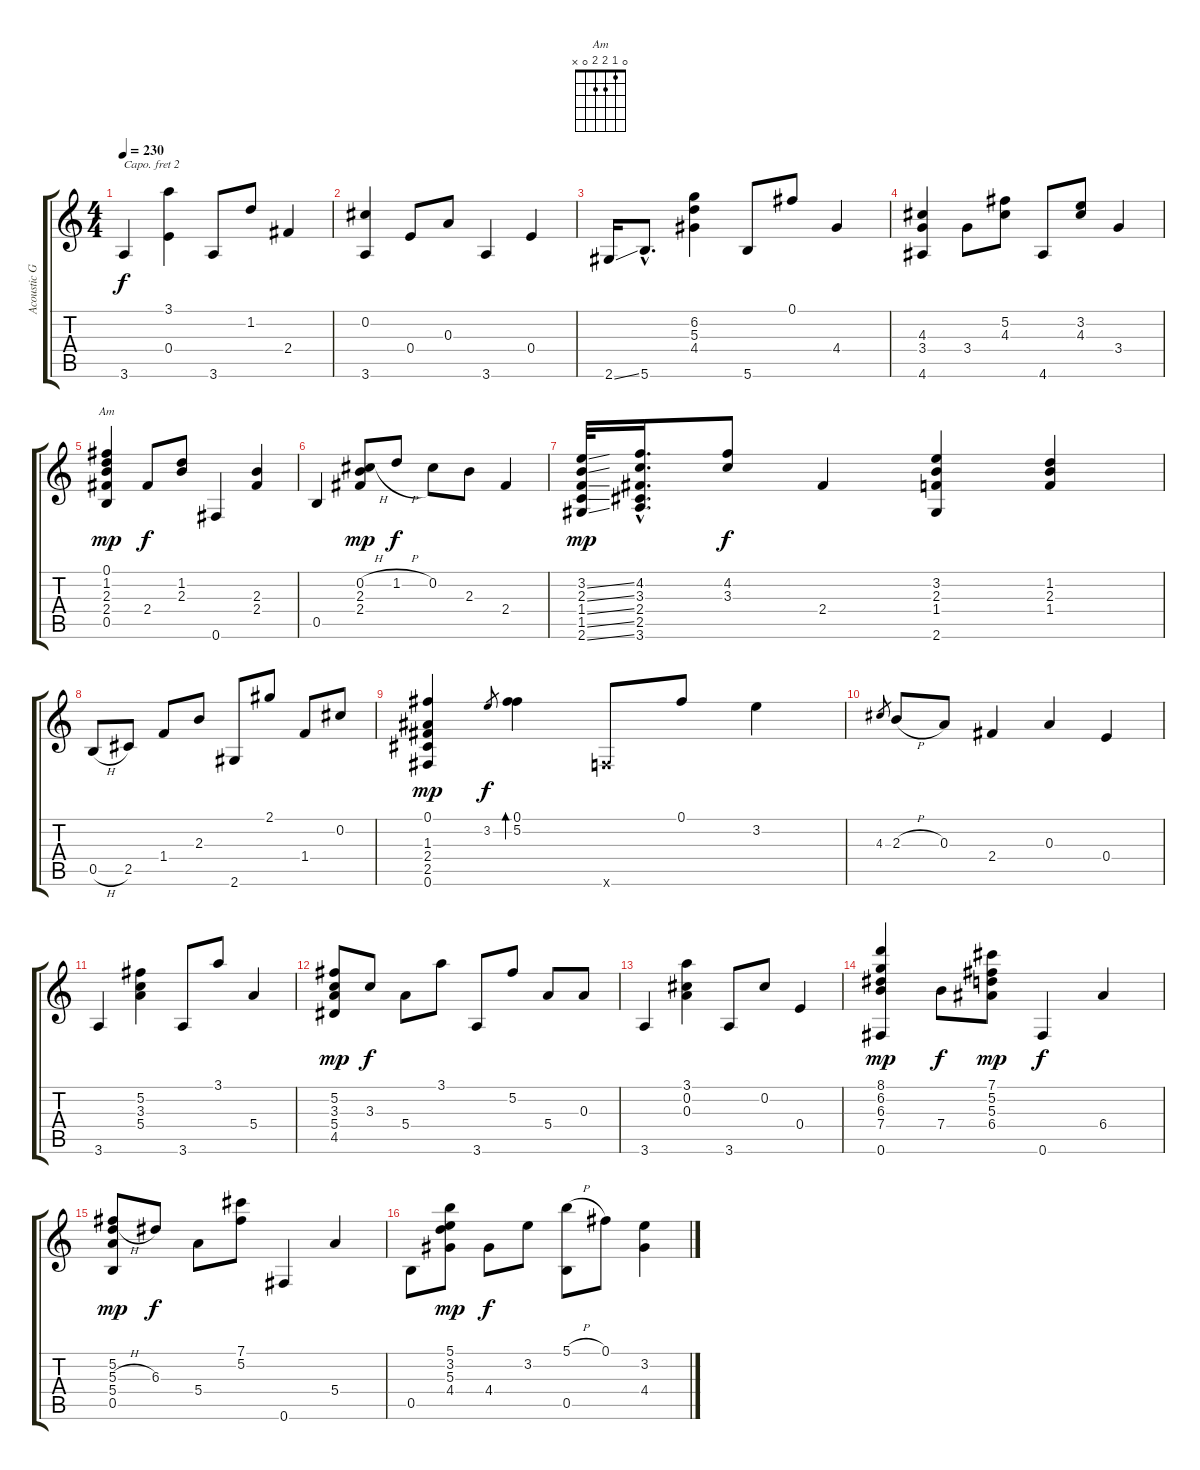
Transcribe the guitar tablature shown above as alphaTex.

\track ("Acoustic Guitar" "Acoustic G") {instrument acousticguitarsteel}
\staff {score tabs}
\capo 2
\tuning (E4 B3 G3 D3 A2 E2) {hide}
\chord ("Am" 0 1 2 2 0 x)
\ts (4 4)
\tempo 230
\clef g2
\ks c
3.6.4{dy f} (3.1 0.4).4 3.6.8 1.2.8 2.4.4 |
(0.2 3.6).4 0.4.8 0.3.8 3.6.4 0.4.4 |
2.6{ss}.16 5.6{hac}.8{d} (6.2 5.3 4.4).4 5.6.8 0.1.8 4.4.4 |
(4.3 3.4 4.6).4 3.4.8 (5.2 4.3).8 4.6.8 (3.2 4.3).8 3.4.4 |
(0.1 1.2 2.3 2.4 0.5).4{ch "Am" dy mp} 2.4.8{dy f} (1.2 2.3).8 0.6.4 (2.3 2.4).4 |
0.5.4 (0.2{h} 2.3 2.4).8{dy mp} 1.2{h}.8{dy f} 0.2.8 2.3.8 2.4.4 |
(3.2{ss} 2.3{ss} 1.4{ss} 1.5{ss} 2.6{ss}).32{dy mp} (4.2{hac} 3.3{hac} 2.4{hac} 2.5{hac} 3.6{hac}).16{d} (4.2 3.3).8{dy f} 2.4.4 (3.2 2.3 1.4 2.6).4 (1.2 2.3 1.4).4 |
0.5{h}.8 2.5.8 1.4.8 2.3.8 2.6.8 2.1.8 1.4.8 0.2.8 |
(0.1 1.3 2.4 2.5 0.6).4{dy mp} 3.2.8{gr dy f} (0.1 5.2).4{bd 30} -1.6{x}.8 0.1.8 3.2.4 |
4.3.8{gr} 2.3{h}.8 0.3.8 2.4.4 0.3.4 0.4.4 |
3.6.4 (5.2 3.3 5.4).4 3.6.8 3.1.8 5.4.4 |
(5.2 3.3 5.4 4.5).8{dy mp} 3.3.8{dy f} 5.4.8 3.1.8 3.6.8 5.2.8 5.4.8 0.3.8 |
3.6.4 (3.1 0.2 0.3).4 3.6.8 0.2.8 0.4.4 |
(8.1 6.2 6.3 7.4 0.6).4{dy mp} 7.4.8{dy f} (7.1 5.2 5.3 6.4).8{dy mp} 0.6.4{dy f} 6.4.4 |
(5.2 5.3{h} 5.4 0.5).8{dy mp} 6.3.8{dy f} 5.4.8 (7.1 5.2).8 0.6.4 5.4.4 |
0.5.8 (5.1 3.2 5.3 4.4).8{dy mp} 4.4.8{dy f} 3.2.8 (5.1{h} 0.5).8 0.1.8 (3.2 4.4).4
